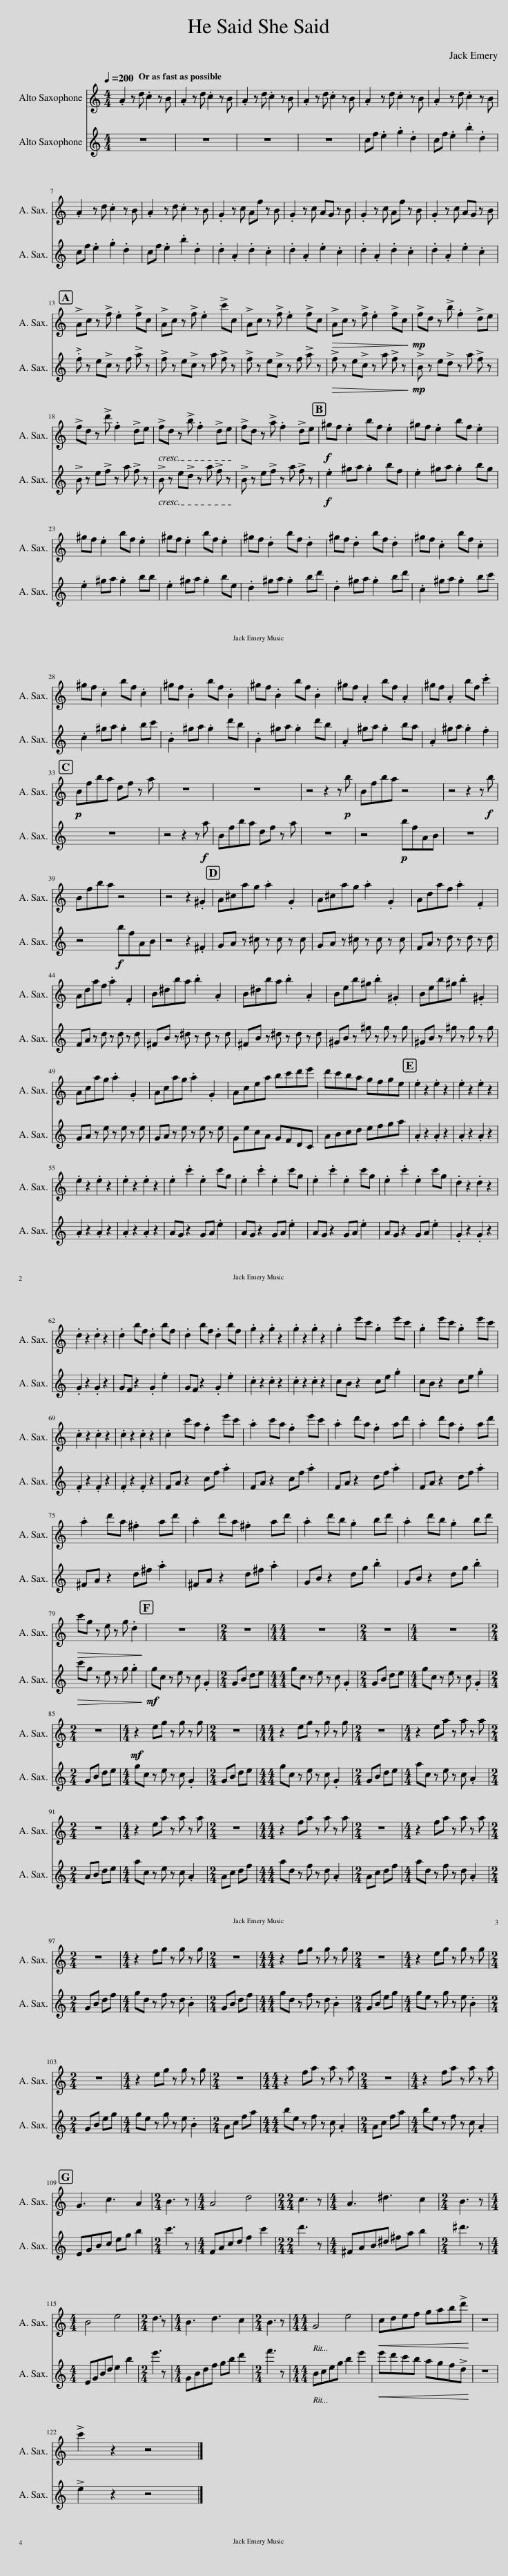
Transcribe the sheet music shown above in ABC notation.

X:1
%%score 1 2
L:1/8
Q:1/4=200
M:4/4
I:linebreak $
K:none
V:1 treble transpose=-9
V:2 treble transpose=-9
V:1
[K:C] .A2 z d .c2 z B | .A2 z d .c2 z B | .A2 z d .c2 z B | .A2 z d .c2 z B | .A2 z d .c2 z B | %5
 .A2 z d .c2 z B |$ .A2 z d .c2 z B | .A2 z d .c2 z B | .G2 z c Af z B | .G2 z c AG z B | %10
 .G2 z c Af z B | .G2 z c AG z B |$ !>!Ac z !>!f .e2 !>!fc | !>!Ac z !>!f .e2 !>!c'c | !>!Ac z !>!f .e2 !>!fc | %15
!>(! !>!Ac z !>!f .e2 !>!fc!>)! |!mp! !>!fd z !>!b .f2 !>!de |$ !>!fd z !>!d' .f2 !>!de | !>!fd z !>!b .f2 !>!de | !>!fd z !>!a .f2 !>!de | %20
!f! ^gf .e2 bf .e2 | ^gf .e2 bf .e2 |$ ^gf .e2 bf .e2 | ^gf .e2 bf .e2 | ^gf .d2 bf .d2 | %25
 ^gf .d2 bf .d2 | ^gf .c2 bf .c2 |$ ^gf .c2 bf .c2 | ^gf .B2 bf .B2 | ^gf .B2 bf .B2 | %30
 ^gf .A2 bf .A2 | ^gf .A2 bf .c'2 |$!p! Bfba df z a | z8 | z8 | %35
 z4 z2 z!p! b | Bfba z4 | z4 z2 z!f! b |$ Bfba z4 | z4 z2 .^G2 | %40
 A^cag .a2 .G2 | A^cag .a2 .G2 | Adaf .a2 .F2 |$ Adaf .a2 .F2 | B^dba .b2 .A2 | %45
 B^dba .b2 .A2 | Beb^g .b2 .^G2 | Beb^g .b2 .^G2 |$ Acag .a2 .G2 | Acag .a2 .G2 | %50
 Acea bc'd'e' | d'c'ba gfge | .e2 z2 .e2 z2 | .e2 z2 .e2 z2 |$ .e2 z2 .e2 z2 | %55
 .e2 z2 .e2 z2 | .e2 .c'2 .e2 c'g | .e2 .c'2 .e2 c'g | .e2 .c'2 .e2 c'g | .e2 .c'2 .e2 c'g | %60
 .d2 z2 .d2 z2 |$ .d2 z2 .d2 z2 | .d2 bf .d2 bf | .d2 bf .d2 bf | .g2 z2 .g2 z2 | %65
 .g2 z2 .g2 z2 | .g2 e'c' .g2 e'c' | .g2 e'c' .g2 e'c' |$ .c2 z2 .c2 z2 | .c2 z2 .c2 z2 | %70
 .c2 c'a .f2 e'c' | .a2 c'a .f2 e'c' | .a2 d'a .f2 ad' | .a2 d'a .f2 ad' |$ .a2 d'a .^f2 ad' | %75
 .a2 d'a .^f2 ad' | .a2 d'b .g2 bd' | .a2 d'b .g2 bd' |$!>(! c'g z e z g .d2!>)! | z8 | %80
[M:2/4] z4 |[M:4/4] z8 |[M:2/4] z4 |[M:4/4] z8 |$[M:2/4] z4 | %85
[M:4/4]!mf! z2 eg z g z g |[M:2/4] z4 |[M:4/4] z2 eg z g z g |[M:2/4] z4 |[M:4/4] z2 ea z a z a |$ %90
[M:2/4] z4 |[M:4/4] z2 ea z a z a |[M:2/4] z4 |[M:4/4] z2 fa z a z a |[M:2/4] z4 | %95
[M:4/4] z2 fa z a z a |$[M:2/4] z4 |[M:4/4] z2 fg z g z g |[M:2/4] z4 |[M:4/4] z2 fg z g z g | %100
[M:2/4] z4 |[M:4/4] z2 eg z g z g |$[M:2/4] z4 |[M:4/4] z2 eg z g z g |[M:2/4] z4 | %105
[M:4/4] z2 fa z a z a |[M:2/4] z4 |[M:4/4] z2 fa z a z a |$ G3 c3 A2 |[M:2/4] B3 z | %110
[M:4/4] A4 d4 |[M:2/4] c3 z |[M:4/4] A3 ^d3 c2 |[M:2/4] B3 z |$[M:4/4] B4 e4 | %115
[M:2/4] d3 z |[M:4/4] B3 d3 c2 |[M:2/4] B3 z |[M:4/4] G4 e4 |!<(! cdef gab!>!d'!<)! | %120
 z8 |$ !>!c'2 z2 z4 |] %122
V:2
[K:C] z8 | z8 | z8 | z8 | cf .e2 .g2 .d2 | %5
 cf .e2 .b2 .d2 |$ cf .e2 .g2 .d2 | cf .e2 .b2 .d2 | .d2 .A2 .d2 .c2 | .d2 .A2 .e2 .c2 | %10
 .d2 .A2 .d2 .c2 | .d2 .A2 .e2 .c2 |$ .f z e!>!c z f !>!a z | !>!f z e!>!c z a !>!f z | !>!f z e!>!c z f !>!a z | %15
!>(! !>!f z e!>!c z a !>!f z!>)! |!mp! !>!B z e!>!d z a !>!f z |$ !>!B z e!>!f z a !>!f z | !>!B z e!>!d z a !>!f z | !>!B z e!>!f z a !>!f z | %20
!f! .e2 ^ga .g2 bf | .e2 ^ga .g2 bg |$ .e2 ^ga .g2 bb | .e2 ^ga .g2 be | .d2 ^ga .g2 bd' | %25
 .d2 ^ga .g2 bd' | .c2 ^ga .g2 bc' |$ .c2 ^ga .g2 bc' | .B2 ^ga .g2 d'b | .B2 ^ga .g2 d'b | %30
 .A2 ^ga .g2 ba | .A2 ^ga .g2 .f2 |$ z8 | z4 z2 z!f! a | Bfba df z a | %35
 z8 | z4!p! bfAB | z8 |$ z4!f! bfAB | z4 z2 .^F2 | %40
 GA z ^c z c z c | GA z ^c z c z c | FA z d z d z d |$ FA z d z d z d | ^FB z ^d z d z d | %45
 ^FB z ^d z d z d | ^GB z ^g z g z g | ^GB z ^g z g z g |$ GA z e z e z e | GA z e z e z e | %50
 GecA GFDC | ABcd efga | .A2 z2 .A2 z2 | .A2 z2 .A2 z2 |$ .A2 z2 .A2 z2 | %55
 .A2 z2 .A2 z2 | AG z2 GA .e2 | AG z2 GA .e2 | AG z2 GA .e2 | AG z2 GA .e2 | %60
 .G2 z2 .G2 z2 |$ .G2 z2 .G2 z2 | GF z2 .G2 .e2 | GF z2 .G2 .e2 | .c2 z2 .c2 z2 | %65
 .c2 z2 .c2 z2 | cB z2 ce .g2 | cB z2 ce .g2 |$ .F2 z2 .F2 z2 | .F2 z2 .F2 z2 | %70
 FA z2 cf .a2 | FA z2 cf .a2 | FA z2 df .a2 | FA z2 df .a2 |$ ^FA z2 d^f .a2 | %75
 ^FA z2 d^f .a2 | GB z2 dg .b2 | GB z2 dg .b2 |$!>(! c'g z e z g .g2!>)! |!mf! gc z e z c .G2 | %80
[M:2/4] GB de |[M:4/4] gc z e z c .G2 |[M:2/4] GB de |[M:4/4] gc z e z c .G2 |$[M:2/4] GB de | %85
[M:4/4] gc z e z c .G2 |[M:2/4] GB de |[M:4/4] gc z e z c .G2 |[M:2/4] GB de |[M:4/4] ac z e z c .A2 |$ %90
[M:2/4] AB de |[M:4/4] ac z e z c .A2 |[M:2/4] Ac df |[M:4/4] ad z f z d .A2 |[M:2/4] Ac df | %95
[M:4/4] ad z f z d .A2 |$[M:2/4] GB df |[M:4/4] gd z f z d .B2 |[M:2/4] GB df |[M:4/4] gd z f z d .B2 | %100
[M:2/4] GB eg |[M:4/4] ge z g z e .B2 |$[M:2/4] GB eg |[M:4/4] ge z g z e .B2 |[M:2/4] Ac fa | %105
[M:4/4] be z f z c .A2 |[M:2/4] Ac fa |[M:4/4] be z f z c .A2 |$ EGBc eg b2 |[M:2/4] c'3 z | %110
[M:4/4] FAcd f2 c'2 |[M:2/4] d'3 z |[M:4/4] ^FAB^d ^fa b2 |[M:2/4] ^d'3 z |$[M:4/4] EGBd e2 b2 | %115
[M:2/4] e'3 z |[M:4/4] GBdf gb d'2 |[M:2/4] f'3 z |[M:4/4] Bceg b2 e'2 |!<(! e'd'c'b agf!>!d!<)! | %120
 z8 |$ !>!e2 z2 z4 |] %122
